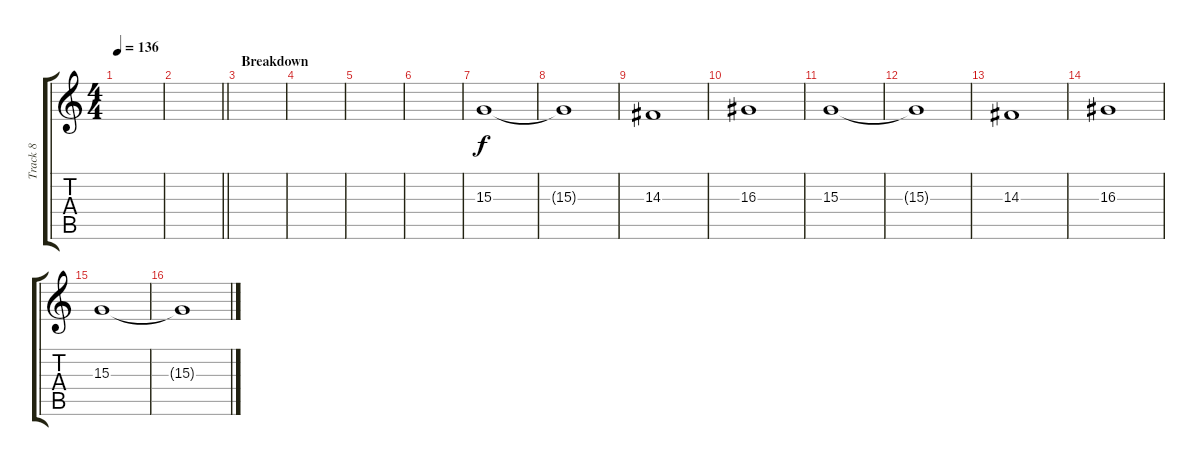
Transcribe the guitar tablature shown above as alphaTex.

\track ("Track 8" "Track 8") {instrument choiraahs}
\staff {score tabs}
\tuning (Db4 Ab3 E3 B2 Gb2 B1) {hide}
\ts (4 4)
\tempo 136
\clef g2
\ks c
|
\barLineRight lightlight
|
\section ("" "Breakdown")
|
|
|
|
15.3.1 |
15.3{t}.1 |
14.3.1 |
16.3.1 |
15.3.1 |
15.3{t}.1 |
14.3.1 |
16.3.1 |
15.3.1 |
15.3{t}.1
